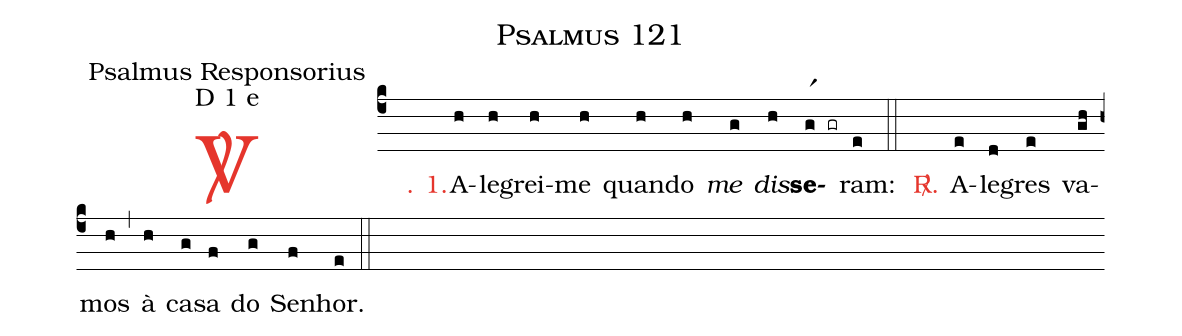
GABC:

name: Psalmus 121;
office-part: Psalmus Responsorius;
mode: D 1 e;
%%
(c4)

<c><sp>V/</sp>. 1.</c>() A(h)le(h)grei(h)-me(h) quan(h)do(h) <i>me</i>(g) <i>dis</i>(h)<b>se</b>(gr1 gr)ram:(e)

(::)

<nlba><c><sp>R/</sp>.</c>() A</nlba>(e)le(d)gres(e) va(gh)mos(h) (,) à(h) ca(g)sa(f) do(g) Se(f)nhor.(e)

(::)
